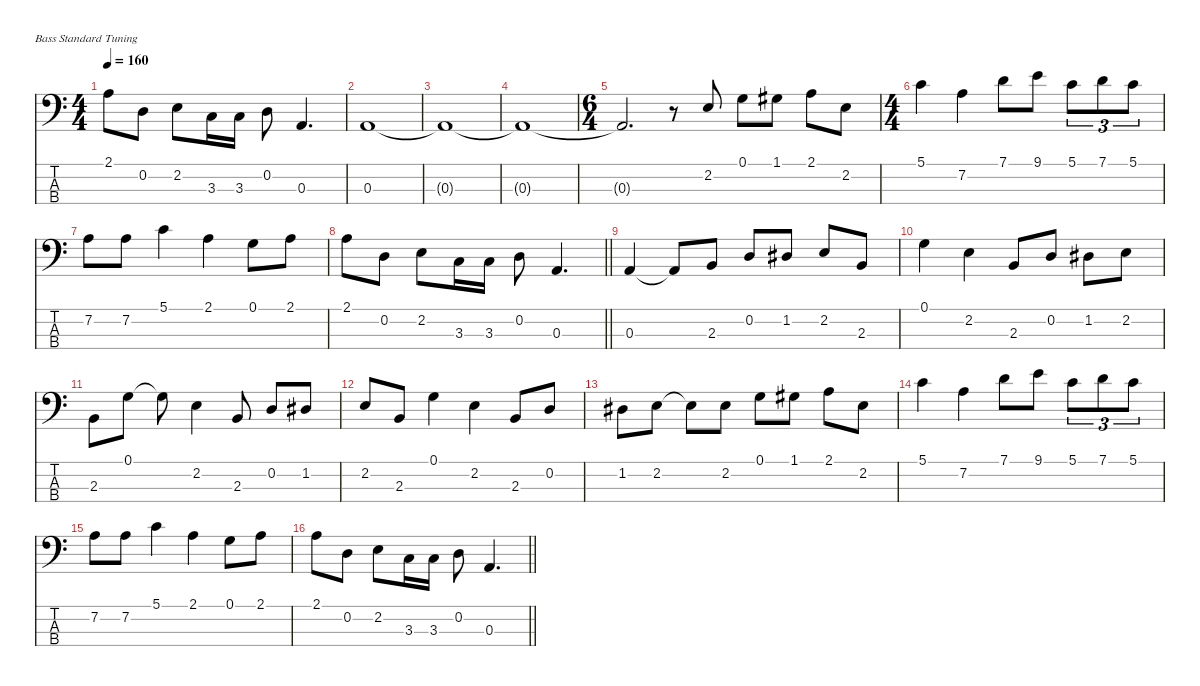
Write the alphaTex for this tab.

\defaultSystemsLayout 4
\hideDynamics
\bracketExtendMode nobrackets
\singleTrackTrackNamePolicy hidden
\multiTrackTrackNamePolicy hidden
\firstSystemTrackNameMode fullname
\firstSystemTrackNameOrientation horizontal
\otherSystemsTrackNameOrientation horizontal
\track ("Bass" "el.bs.") {defaultSystemsLayout 8 instrument electricbassfinger}
\staff {score tabs}
\tuning (G2 D2 A1 E1)
\ts (4 4)
\tempo 160
\clef f4
\ks c
2.1.8{dy f beam Down} 0.2.8{beam Down} 2.2.8{beam Down} 3.3.16{beam Down} 3.3.16{beam Down} 0.2.8{beam Down} 0.3.4{d beam Up} |
0.3.1{beam Up} |
0.3{t}.1{beam Up} |
0.3{t}.1{beam Up} |
\ts (6 4)
0.3{t}.2{d beam Up} r.8{beam Up} 2.2.8{beam Down} 0.1.8{beam Down} 1.1{acc #}.8{beam Down} 2.1.8{beam Down} 2.2.8{beam Down} |
\ts (4 4)
5.1.4{beam Down} 7.2.4{beam Down} 7.1.8{beam Down} 9.1.8{beam Down} 5.1.8{tu (3 2) beam Down} 7.1.8{tu (3 2) beam Down} 5.1.8{tu (3 2) beam Down} |
7.2.8{beam Down} 7.2.8{beam Down} 5.1.4{beam Down} 2.1.4{beam Down} 0.1.8{beam Down} 2.1.8{beam Down} |
\barLineRight lightlight
2.1.8{beam Down} 0.2.8{beam Down} 2.2.8{beam Down} 3.3.16{beam Down} 3.3.16{beam Down} 0.2.8{beam Down} 0.3.4{d beam Up} |
0.3.4{beam Up} 0.3{t}.8{beam Up} 2.3.8{beam Up} 0.2.8{beam Up} 1.2{acc #}.8{beam Up} 2.2.8{beam Up} 2.3.8{beam Up} |
0.1.4{beam Down} 2.2.4{beam Down} 2.3.8{beam Up} 0.2.8{beam Up} 1.2{acc #}.8{beam Down} 2.2.8{beam Down} |
2.3.8{beam Down} 0.1.8{beam Down} 0.1{t}.8{beam Down} 2.2.4{beam Down} 2.3.8{beam Up} 0.2.8{beam Up} 1.2{acc #}.8{beam Up} |
2.2.8{beam Up} 2.3.8{beam Up} 0.1.4{beam Down} 2.2.4{beam Down} 2.3.8{beam Up} 0.2.8{beam Up} |
1.2{acc #}.8{beam Down} 2.2.8{beam Down} 2.2{t}.8{beam Down} 2.2.8{beam Down} 0.1.8{beam Down} 1.1{acc #}.8{beam Down} 2.1.8{beam Down} 2.2.8{beam Down} |
5.1.4{beam Down} 7.2.4{beam Down} 7.1.8{beam Down} 9.1.8{beam Down} 5.1.8{tu (3 2) beam Down} 7.1.8{tu (3 2) beam Down} 5.1.8{tu (3 2) beam Down} |
7.2.8{beam Down} 7.2.8{beam Down} 5.1.4{beam Down} 2.1.4{beam Down} 0.1.8{beam Down} 2.1.8{beam Down} |
\barLineRight lightlight
2.1.8{beam Down} 0.2.8{beam Down} 2.2.8{beam Down} 3.3.16{beam Down} 3.3.16{beam Down} 0.2.8{beam Down} 0.3.4{d beam Up}
